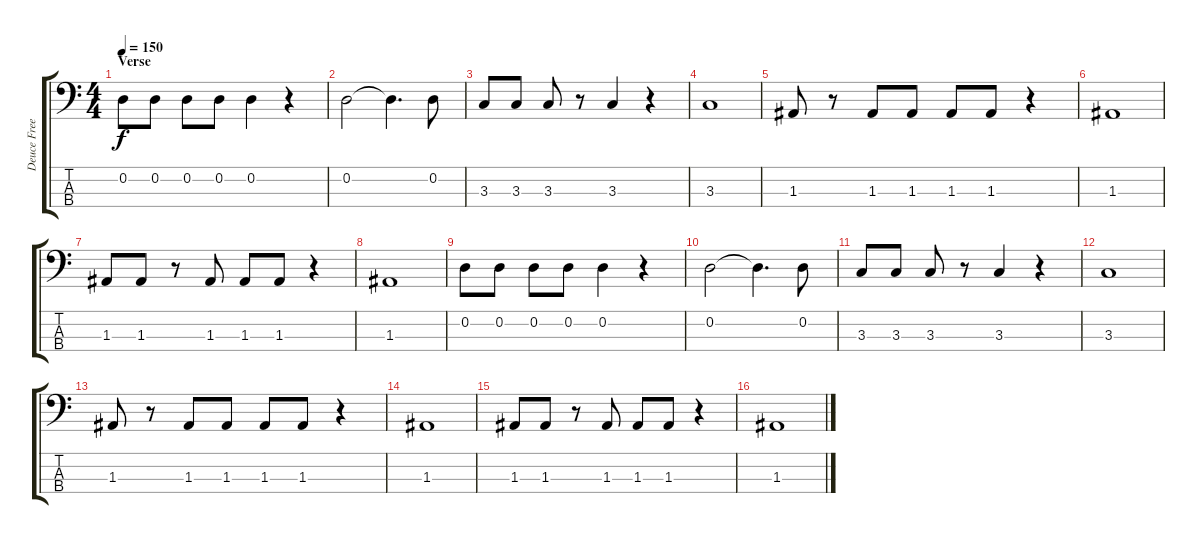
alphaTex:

\track ("Deuce Freely" "Deuce Free") {instrument electricbassfinger}
\staff {score tabs}
\tuning (G2 D2 A1 D1) {hide}
\ts (4 4)
\section ("" "Verse")
\tempo 150
\clef f4
\ks c
0.2.8{dy f} 0.2.8 0.2.8 0.2.8 0.2.4 r.4 |
0.2.2 0.2{t}.4{d} 0.2.8 |
3.3.8 3.3.8 3.3.8 r.8 3.3.4 r.4 |
3.3.1 |
1.3.8 r.8 1.3.8 1.3.8 1.3.8 1.3.8 r.4 |
1.3.1 |
1.3.8 1.3.8 r.8 1.3.8 1.3.8 1.3.8 r.4 |
1.3.1 |
0.2.8 0.2.8 0.2.8 0.2.8 0.2.4 r.4 |
0.2.2 0.2{t}.4{d} 0.2.8 |
3.3.8 3.3.8 3.3.8 r.8 3.3.4 r.4 |
3.3.1 |
1.3.8 r.8 1.3.8 1.3.8 1.3.8 1.3.8 r.4 |
1.3.1 |
1.3.8 1.3.8 r.8 1.3.8 1.3.8 1.3.8 r.4 |
1.3.1
